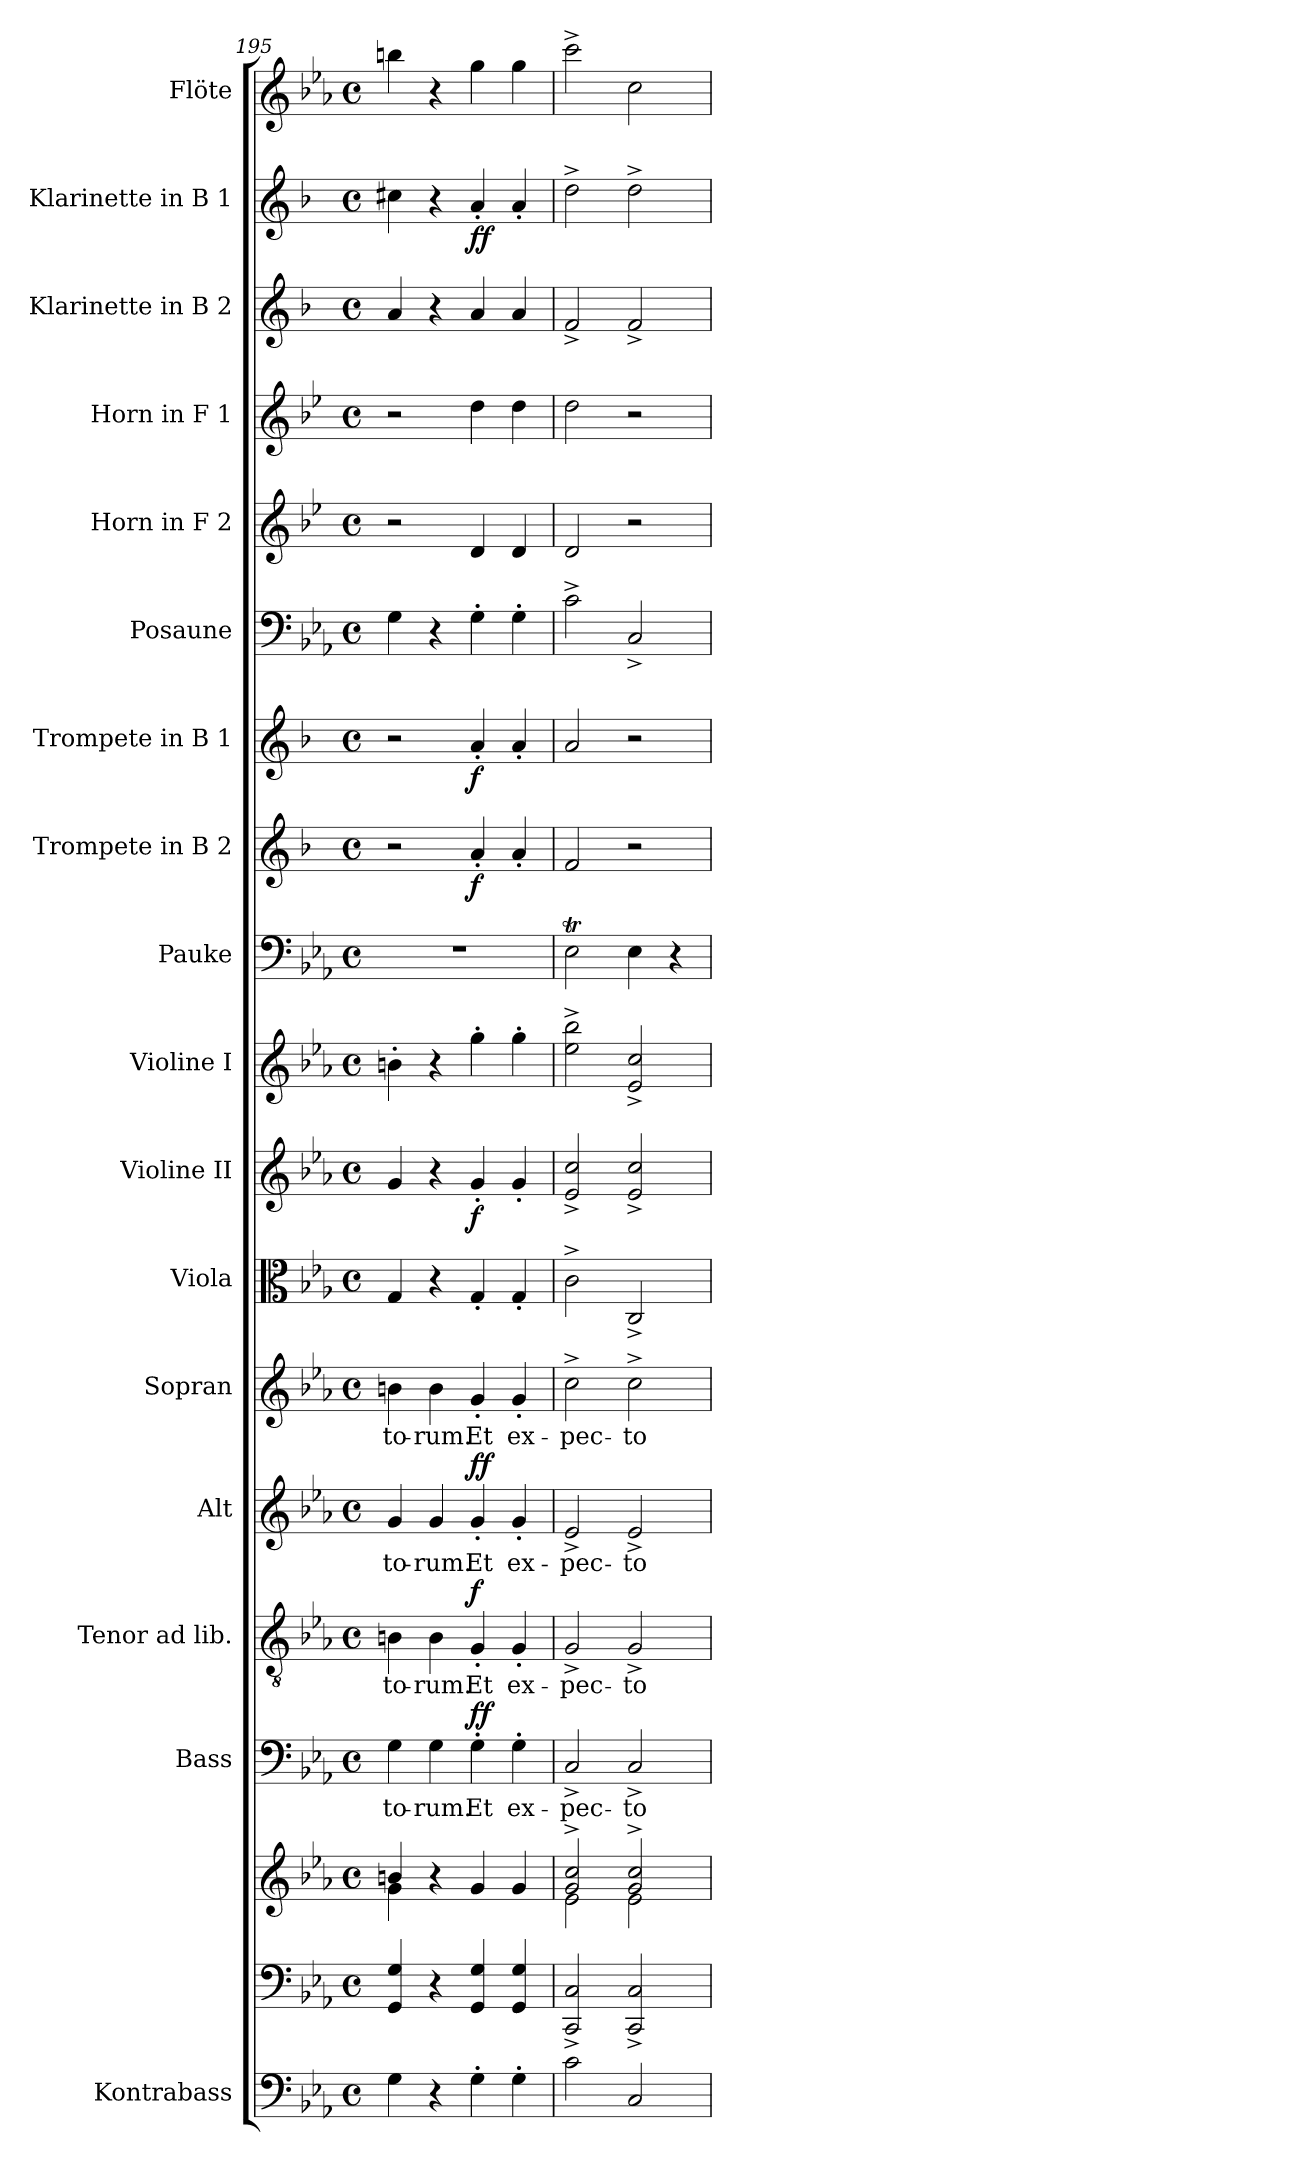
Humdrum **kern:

**kern	**kern	**kern	**kern	**text	**dynam	**kern	**text	**dynam	**kern	**text	**dynam	**kern	**text	**kern	**kern	**dynam	**kern	**kern	**kern	**dynam	**kern	**dynam	**kern	**kern	**kern	**kern	**kern	**dynam	**kern
*part18	*part17	*part17	*part16	*part16	*part16	*part15	*part15	*part15	*part14	*part14	*part14	*part13	*part13	*part12	*part11	*part11	*part10	*part9	*part8	*part8	*part7	*part7	*part6	*part5	*part4	*part3	*part2	*part2	*part1
*staff19	*staff18	*staff17	*staff16	*staff16	*staff16	*staff15	*staff15	*staff15	*staff14	*staff14	*staff14	*staff13	*staff13	*staff12	*staff11	*staff11	*staff10	*staff9	*staff8	*staff8	*staff7	*staff7	*staff6	*staff5	*staff4	*staff3	*staff2	*staff2	*staff1
*I"Kontrabass	*	*	*I"Bass	*	*	*I"Tenor ad lib.	*	*	*I"Alt	*	*	*I"Sopran	*	*I"Viola	*I"Violine II	*	*I"Violine I	*I"Pauke	*I"Trompete in B 2	*	*I"Trompete in B 1	*	*I"Posaune	*I"Horn in F 2	*I"Horn in F 1	*I"Klarinette in B 2	*I"Klarinette in B 1	*	*I"Flöte
*I'Kb.	*	*	*I'B	*	*	*I'T	*	*	*I'A	*	*	*I'S	*	*I'Vla.	*I'Vl. II	*	*I'Vl. I	*I'Pk.	*	*	*	*	*I'Pos.	*I'Hrn. 2	*I'Hrn. 1	*	*	*	*I'Fl.
*clefF4	*clefF4	*clefG2	*clefF4	*	*	*clefGv2	*	*	*clefG2	*	*	*clefG2	*	*clefC3	*clefG2	*	*clefG2	*clefF4	*clefG2	*	*clefG2	*	*clefF4	*clefG2	*clefG2	*clefG2	*clefG2	*	*clefG2
*ITrd7c12	*	*	*	*	*	*	*	*	*	*	*	*	*	*	*	*	*	*	*ITrd1c2	*	*ITrd1c2	*	*	*ITrd4c7	*ITrd4c7	*ITrd1c2	*ITrd1c2	*	*
*k[b-e-a-]	*k[b-e-a-]	*k[b-e-a-]	*k[b-e-a-]	*	*	*k[b-e-a-]	*	*	*k[b-e-a-]	*	*	*k[b-e-a-]	*	*k[b-e-a-]	*k[b-e-a-]	*	*k[b-e-a-]	*k[b-e-a-]	*k[b-e-a-]	*	*k[b-e-a-]	*	*k[b-e-a-]	*k[b-e-a-]	*k[b-e-a-]	*k[b-e-a-]	*k[b-e-a-]	*	*k[b-e-a-]
*E-:	*E-:	*E-:	*E-:	*	*	*E-:	*	*	*E-:	*	*	*E-:	*	*E-:	*E-:	*	*E-:	*E-:	*E-:	*	*E-:	*	*E-:	*E-:	*E-:	*E-:	*E-:	*	*E-:
*M4/4	*M4/4	*M4/4	*M4/4	*	*	*M4/4	*	*	*M4/4	*	*	*M4/4	*	*M4/4	*M4/4	*	*M4/4	*M4/4	*M4/4	*	*M4/4	*	*M4/4	*M4/4	*M4/4	*M4/4	*M4/4	*	*M4/4
*met(c)	*met(c)	*met(c)	*met(c)	*	*	*met(c)	*	*	*met(c)	*	*	*met(c)	*	*met(c)	*met(c)	*	*met(c)	*met(c)	*met(c)	*	*met(c)	*	*met(c)	*met(c)	*met(c)	*met(c)	*met(c)	*	*met(c)
=195	=195	=195	=195	=195	=195	=195	=195	=195	=195	=195	=195	=195	=195	=195	=195	=195	=195	=195	=195	=195	=195	=195	=195	=195	=195	=195	=195	=195	=195
*	*	*^	*	*	*	*	*	*	*	*	*	*	*	*	*	*	*	*	*	*	*	*	*	*	*	*	*	*	*
!	!	!	!	!	!LO:LY:b	!	!	!LO:LY:b	!	!	!LO:LY:b	!	!	!LO:LY:b	!	!	!	!	!	!	!	!	!	!	!	!	!	!	!	!
4GG\	4GG/ 4G/	4bn/	4g\	4G\	-to-	.	4Bn\	-to-	.	4g/	-to-	.	4bn\	-to-	4G/	4g/	.	4bn'>\	1r	2r	.	2r	.	4G\	2r	2r	4g/	4bn\	.	4bbn\
!	!	!	!	!	!LO:LY:b	!	!	!LO:LY:b	!	!	!LO:LY:b	!	!	!LO:LY:b	!	!	!	!	!	!	!	!	!	!	!	!	!	!	!	!
4r	4r	4r	2.ryy	4G\	-rum.	.	4B\	-rum.	.	4g/	-rum.	.	4b\	-rum.	4r	4r	.	4r	.	.	.	.	.	4r	.	.	4r	4r	.	4r
!	!	!	!	!	!LO:LY:b	!LO:DY:a	!	!LO:LY:b	!LO:DY:a	!	!LO:LY:b	!LO:DY:a	!	!LO:LY:b	!	!	!LO:DY:b	!	!	!	!LO:DY:b	!	!LO:DY:b	!	!	!	!	!	!LO:DY:b	!
4GG'>\	4GG/ 4G/	4g/	.	4G'>\	Et	ff	4G'</	Et	f	4g'</	Et	ff	4g'</	Et	4G'</	4g'</	f	4gg'>\	.	4g'</	f	4g'</	f	4G'>\	4G/	4g\	4g/	4g'</	ff	4gg\
!	!	!	!	!	!LO:LY:b	!	!	!LO:LY:b	!	!	!LO:LY:b	!	!	!LO:LY:b	!	!	!	!	!	!	!	!	!	!	!	!	!	!	!	!
4GG'>\	4GG/ 4G/	4g/	.	4G'>\	ex-	.	4G'</	ex-	.	4g'</	ex-	.	4g'</	ex-	4G'</	4g'</	.	4gg'>\	.	4g'</	.	4g'</	.	4G'>\	4G/	4g\	4g/	4g'</	.	4gg\
=196	=196	=196	=196	=196	=196	=196	=196	=196	=196	=196	=196	=196	=196	=196	=196	=196	=196	=196	=196	=196	=196	=196	=196	=196	=196	=196	=196	=196	=196	=196
!	!	!	!	!	!LO:LY:b	!	!	!LO:LY:b	!	!	!LO:LY:b	!	!	!LO:LY:b	!	!	!	!	!	!	!	!	!	!	!	!	!	!	!	!
2C\	2CC/^> 2C/^>	2g/^> 2cc/^>	2e-\	2C^>/	-pec-	.	2G^>/	-pec-	.	2e-^>/	-pec-	.	2cc^>\	-pec-	2c^>\	2e-/^< 2cc/^<	.	2ee-\^> 2bb-\^>	2E-T\	2e-/	.	2g/	.	2c^>\	2G/	2g\	2e-^</	2cc^>\	.	2ccc^>\
!	!	!	!	!	!LO:LY:b	!	!	!LO:LY:b	!	!	!LO:LY:b	!	!	!LO:LY:b	!	!	!	!	!	!	!	!	!	!	!	!	!	!	!	!
2CC/	2CC/^> 2C/^>	2g/^> 2cc/^>	2e-\	2C^>/	-to	.	2G^>/	-to	.	2e-^>/	-to	.	2cc^>\	-to	2C^>/	2e-/^< 2cc/^<	.	2e-/^< 2cc/^<	4E-TTT\	2r	.	2r	.	2C^</	2r	2r	2e-^</	2cc^>\	.	2cc\
.	.	.	.	.	.	.	.	.	.	.	.	.	.	.	.	.	.	.	4r	.	.	.	.	.	.	.	.	.	.	.
*	*	*v	*v	*	*	*	*	*	*	*	*	*	*	*	*	*	*	*	*	*	*	*	*	*	*	*	*	*	*	*
=	=	=	=	=	=	=	=	=	=	=	=	=	=	=	=	=	=	=	=	=	=	=	=	=	=	=	=	=	=
*-	*-	*-	*-	*-	*-	*-	*-	*-	*-	*-	*-	*-	*-	*-	*-	*-	*-	*-	*-	*-	*-	*-	*-	*-	*-	*-	*-	*-	*-
